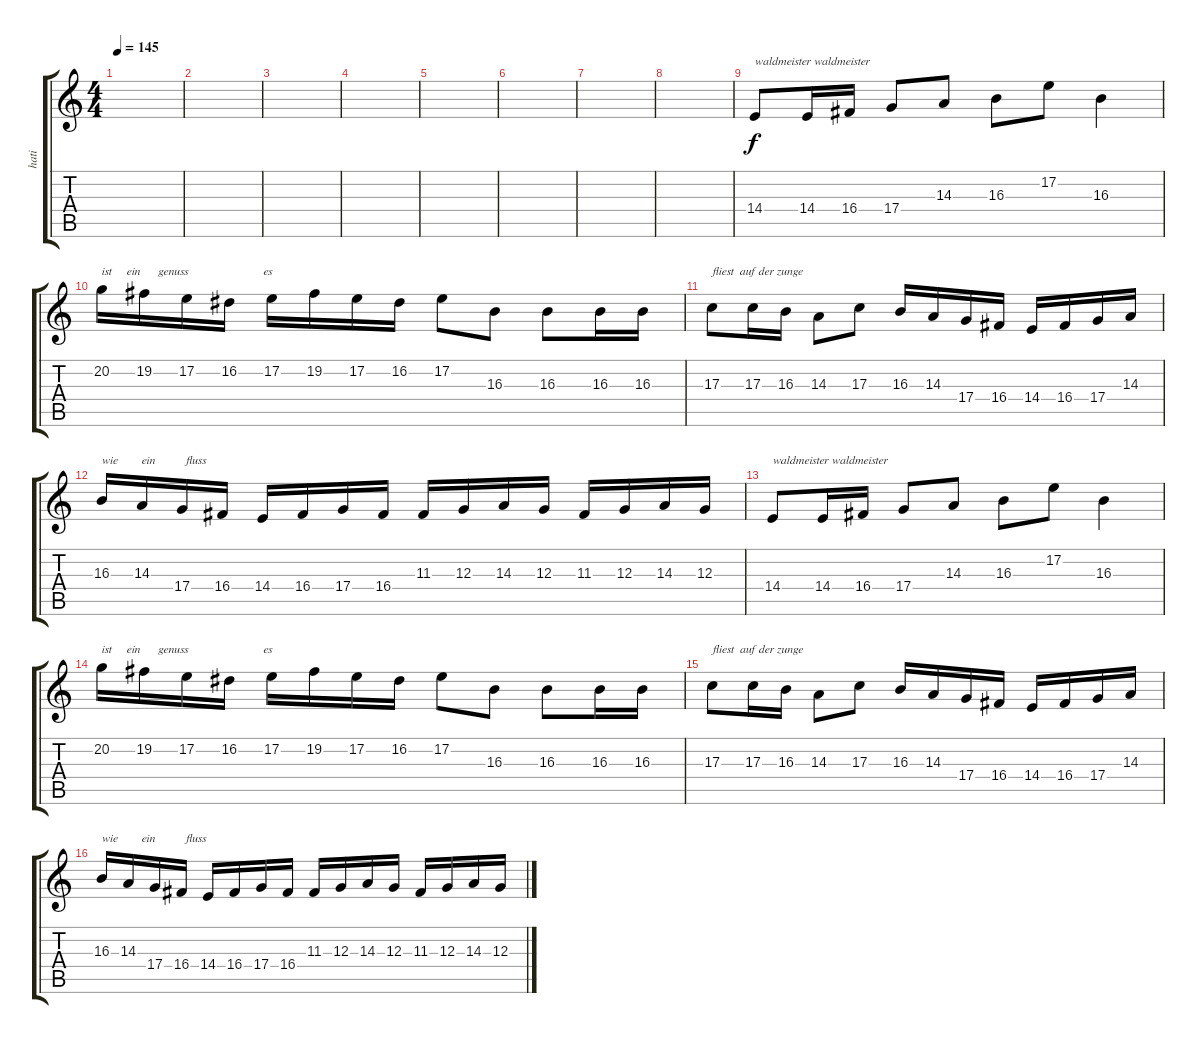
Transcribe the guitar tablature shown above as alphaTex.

\track ("hati" "hati") {instrument stringensemble1}
\staff {score tabs}
\tuning (E4 B3 G3 D3 A2 E2) {hide}
\ts (4 4)
\tempo 145
\clef g2
\ks c
|
|
|
|
|
|
|
|
14.4.8{txt "waldmeister waldmeister" instrument pad4choir} 14.4.16 16.4.16 17.4.8 14.3.8 16.3.8 17.2.8 16.3.4 |
20.2.16{txt "ist     ein      genuss                         es"} 19.2.16 17.2.16 16.2.16 17.2.16 19.2.16 17.2.16 16.2.16 17.2.8 16.3.8 16.3.8 16.3.16 16.3.16 |
17.3.8{txt "fliest  auf der zunge "} 17.3.16 16.3.16 14.3.8 17.3.8 16.3.16 14.3.16 17.4.16 16.4.16 14.4.16 16.4.16 17.4.16 14.3.16 |
16.3.16{txt "wie        ein          fluss"} 14.3.16 17.4.16 16.4.16 14.4.16 16.4.16 17.4.16 16.4.16 11.3.16 12.3.16 14.3.16 12.3.16 11.3.16 12.3.16 14.3.16 12.3.16 |
14.4.8{txt "waldmeister waldmeister"} 14.4.16 16.4.16 17.4.8 14.3.8 16.3.8 17.2.8 16.3.4 |
20.2.16{txt "ist     ein      genuss                         es"} 19.2.16 17.2.16 16.2.16 17.2.16 19.2.16 17.2.16 16.2.16 17.2.8 16.3.8 16.3.8 16.3.16 16.3.16 |
17.3.8{txt "fliest  auf der zunge "} 17.3.16 16.3.16 14.3.8 17.3.8 16.3.16 14.3.16 17.4.16 16.4.16 14.4.16 16.4.16 17.4.16 14.3.16 |
16.3.16{txt "wie        ein          fluss"} 14.3.16 17.4.16 16.4.16 14.4.16 16.4.16 17.4.16 16.4.16 11.3.16 12.3.16 14.3.16 12.3.16 11.3.16 12.3.16 14.3.16 12.3.16
